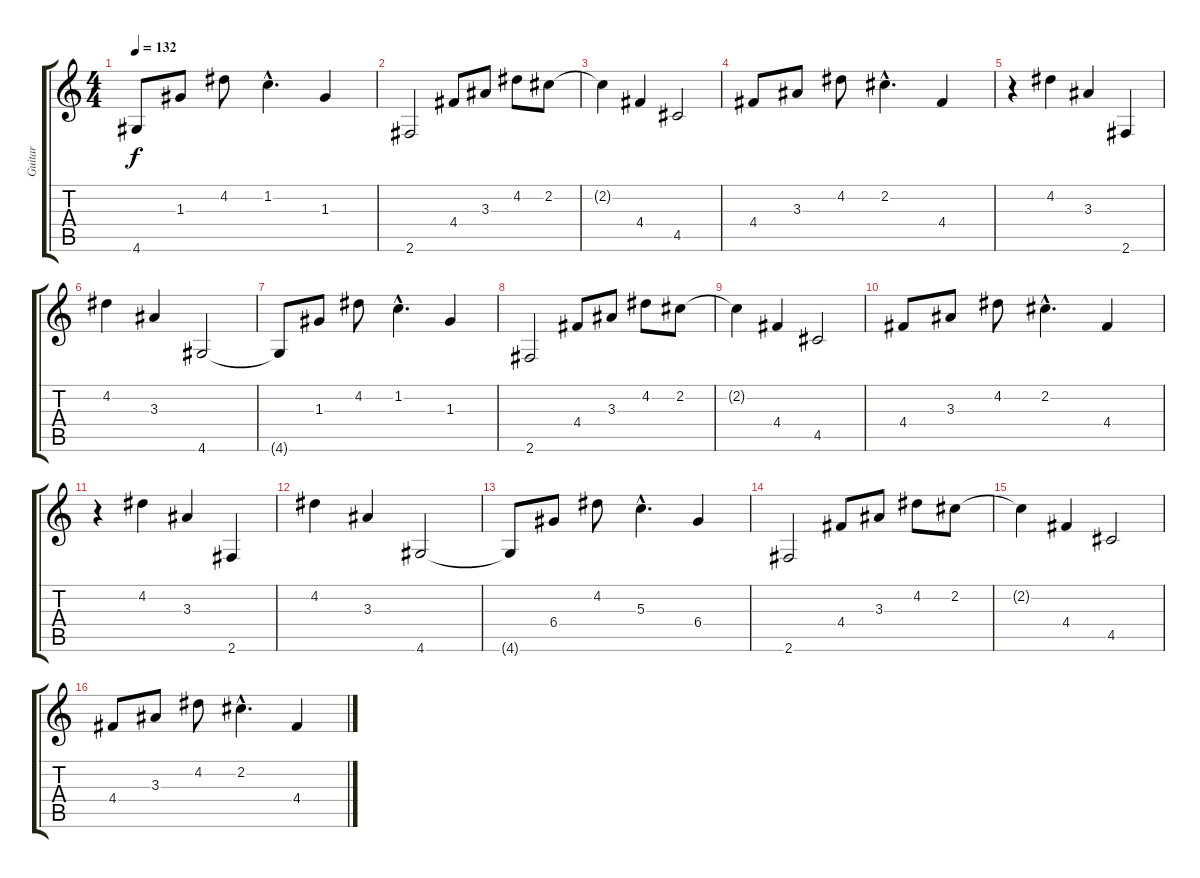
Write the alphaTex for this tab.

\track ("Guitar" "Guitar") {instrument electricguitarjazz}
\staff {score tabs}
\tuning (E4 B3 G3 D3 A2 E2) {hide}
\ts (4 4)
\tempo 132
\clef g2
\ks c
4.6{t}.8{dy f} 1.3.8 4.2.8 1.2{hac}.4{d} 1.3.4 |
2.6.2 4.4.8 3.3.8 4.2.8 2.2.8 |
2.2{t}.4 4.4.4 4.5.2 |
4.4.8 3.3.8 4.2.8 2.2{hac}.4{d} 4.4.4 |
r.4 4.2.4 3.3.4 2.6.4 |
4.2.4 3.3.4 4.6.2 |
4.6{t}.8 1.3.8 4.2.8 1.2{hac}.4{d} 1.3.4 |
2.6.2 4.4.8 3.3.8 4.2.8 2.2.8 |
2.2{t}.4 4.4.4 4.5.2 |
4.4.8 3.3.8 4.2.8 2.2{hac}.4{d} 4.4.4 |
r.4 4.2.4 3.3.4 2.6.4 |
4.2.4 3.3.4 4.6.2 |
4.6{t}.8 6.4.8 4.2.8 5.3{hac}.4{d} 6.4.4 |
2.6.2 4.4.8 3.3.8 4.2.8 2.2.8 |
2.2{t}.4 4.4.4 4.5.2 |
4.4.8 3.3.8 4.2.8 2.2{hac}.4{d} 4.4.4
